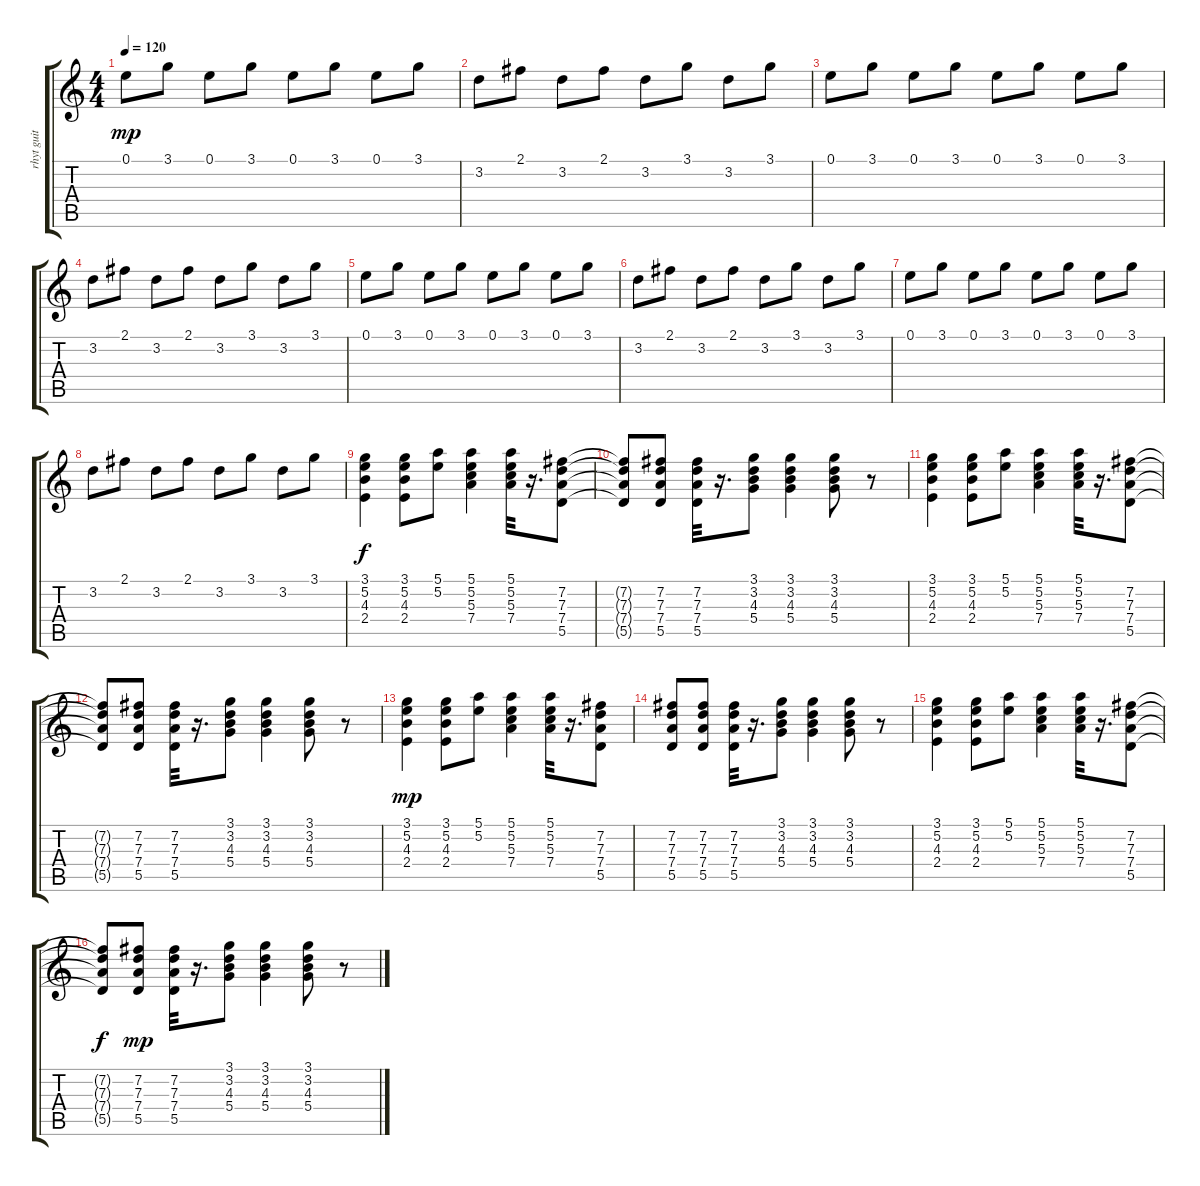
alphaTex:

\track ("rhyt guit" "rhyt guit") {instrument electricguitarclean}
\staff {score tabs}
\tuning (E4 B3 G3 D3 A2 E2) {hide}
\ts (4 4)
\tempo 120
\clef g2
\ks c
0.1.8{dy mp} 3.1.8 0.1.8 3.1.8 0.1.8 3.1.8 0.1.8 3.1.8 |
3.2.8 2.1.8 3.2.8 2.1.8 3.2.8 3.1.8 3.2.8 3.1.8 |
0.1.8 3.1.8 0.1.8 3.1.8 0.1.8 3.1.8 0.1.8 3.1.8 |
3.2.8 2.1.8 3.2.8 2.1.8 3.2.8 3.1.8 3.2.8 3.1.8 |
0.1.8 3.1.8 0.1.8 3.1.8 0.1.8 3.1.8 0.1.8 3.1.8 |
3.2.8 2.1.8 3.2.8 2.1.8 3.2.8 3.1.8 3.2.8 3.1.8 |
0.1.8 3.1.8 0.1.8 3.1.8 0.1.8 3.1.8 0.1.8 3.1.8 |
3.2.8 2.1.8 3.2.8 2.1.8 3.2.8 3.1.8 3.2.8 3.1.8 |
(3.1 5.2 4.3 2.4).4{dy f} (3.1 5.2 4.3 2.4).8 (5.1 5.2).8 (5.1 5.2 5.3 7.4).4 (5.1 5.2 5.3 7.4).32 r.16{d} (7.2 7.3 7.4 5.5).8 |
(7.2{t} 7.3{t} 7.4{t} 5.5{t}).8 (7.2 7.3 7.4 5.5).8 (7.2 7.3 7.4 5.5).32 r.16{d} (3.1 3.2 4.3 5.4).8 (3.1 3.2 4.3 5.4).4 (3.1 3.2 4.3 5.4).8 r.8 |
(3.1 5.2 4.3 2.4).4 (3.1 5.2 4.3 2.4).8 (5.1 5.2).8 (5.1 5.2 5.3 7.4).4 (5.1 5.2 5.3 7.4).32 r.16{d} (7.2 7.3 7.4 5.5).8 |
(7.2{t} 7.3{t} 7.4{t} 5.5{t}).8 (7.2 7.3 7.4 5.5).8 (7.2 7.3 7.4 5.5).32 r.16{d} (3.1 3.2 4.3 5.4).8 (3.1 3.2 4.3 5.4).4 (3.1 3.2 4.3 5.4).8 r.8 |
(3.1 5.2 4.3 2.4).4{dy mp} (3.1 5.2 4.3 2.4).8 (5.1 5.2).8 (5.1 5.2 5.3 7.4).4 (5.1 5.2 5.3 7.4).32 r.16{d} (7.2 7.3 7.4 5.5).8 |
(7.2 7.3 7.4 5.5).8 (7.2 7.3 7.4 5.5).8 (7.2 7.3 7.4 5.5).32 r.16{d} (3.1 3.2 4.3 5.4).8 (3.1 3.2 4.3 5.4).4 (3.1 3.2 4.3 5.4).8 r.8 |
(3.1 5.2 4.3 2.4).4 (3.1 5.2 4.3 2.4).8 (5.1 5.2).8 (5.1 5.2 5.3 7.4).4 (5.1 5.2 5.3 7.4).32 r.16{d} (7.2 7.3 7.4 5.5).8 |
(7.2{t} 7.3{t} 7.4{t} 5.5{t}).8{dy f} (7.2 7.3 7.4 5.5).8{dy mp} (7.2 7.3 7.4 5.5).32 r.16{d} (3.1 3.2 4.3 5.4).8 (3.1 3.2 4.3 5.4).4 (3.1 3.2 4.3 5.4).8 r.8
